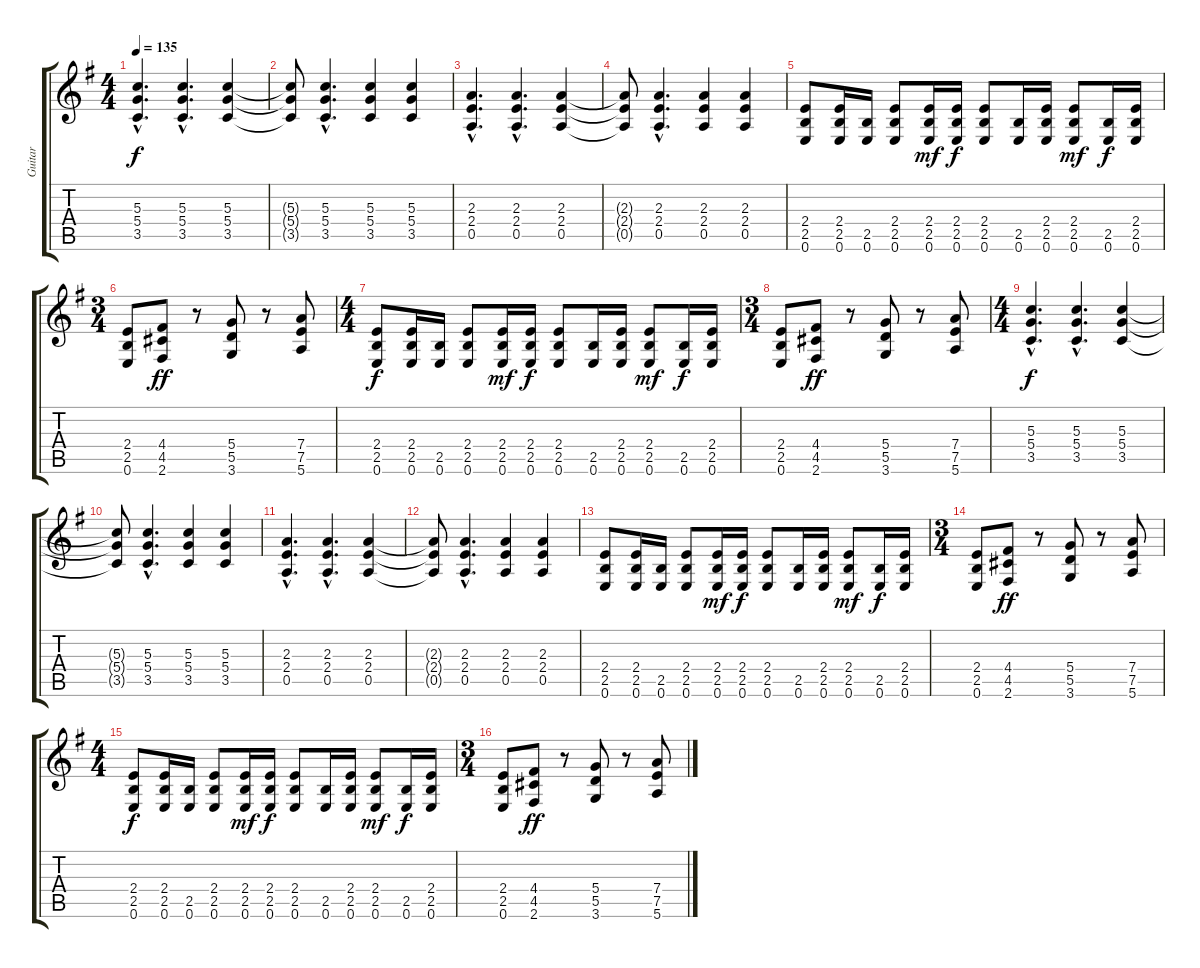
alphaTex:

\track ("Guitar" "Guitar") {instrument distortionguitar}
\staff {score tabs}
\tuning (E4 B3 G3 D3 A2 E2) {hide}
\ts (4 4)
\tempo 135
\clef g2
\ks g
(5.3{hac} 5.4{hac} 3.5{hac}).4{d dy f} (5.3{hac} 5.4{hac} 3.5{hac}).4{d} (5.3 5.4 3.5).4 |
(5.3{t} 5.4{t} 3.5{t}).8 (5.3{hac} 5.4{hac} 3.5{hac}).4{d} (5.3 5.4 3.5).4 (5.3 5.4 3.5).4 |
(2.3{hac} 2.4{hac} 0.5{hac}).4{d} (2.3{hac} 2.4{hac} 0.5{hac}).4{d} (2.3 2.4 0.5).4 |
(2.3{t} 2.4{t} 0.5{t}).8 (2.3{hac} 2.4{hac} 0.5{hac}).4{d} (2.3 2.4 0.5).4 (2.3 2.4 0.5).4 |
(2.4 2.5 0.6).8{instrument electricguitarmuted} (2.4 2.5 0.6).16 (2.5 0.6).16 (2.4 2.5 0.6).8 (2.4 2.5 0.6).16{dy mf} (2.4 2.5 0.6).16{dy f} (2.4 2.5 0.6).8 (2.5 0.6).16 (2.4 2.5 0.6).16 (2.4 2.5 0.6).8{dy mf} (2.5 0.6).16{dy f} (2.4 2.5 0.6).16 |
\ts (3 4)
(2.4 2.5 0.6).8{instrument distortionguitar} (4.4 4.5 2.6).8{dy ff} r.8 (5.4 5.5 3.6).8 r.8 (7.4 7.5 5.6).8 |
\ts (4 4)
(2.4 2.5 0.6).8{dy f instrument electricguitarmuted} (2.4 2.5 0.6).16 (2.5 0.6).16 (2.4 2.5 0.6).8 (2.4 2.5 0.6).16{dy mf} (2.4 2.5 0.6).16{dy f} (2.4 2.5 0.6).8 (2.5 0.6).16 (2.4 2.5 0.6).16 (2.4 2.5 0.6).8{dy mf} (2.5 0.6).16{dy f} (2.4 2.5 0.6).16 |
\ts (3 4)
(2.4 2.5 0.6).8{instrument distortionguitar} (4.4 4.5 2.6).8{dy ff} r.8 (5.4 5.5 3.6).8 r.8 (7.4 7.5 5.6).8 |
\ts (4 4)
(5.3{hac} 5.4{hac} 3.5{hac}).4{d dy f} (5.3{hac} 5.4{hac} 3.5{hac}).4{d} (5.3 5.4 3.5).4 |
(5.3{t} 5.4{t} 3.5{t}).8 (5.3{hac} 5.4{hac} 3.5{hac}).4{d} (5.3 5.4 3.5).4 (5.3 5.4 3.5).4 |
(2.3{hac} 2.4{hac} 0.5{hac}).4{d} (2.3{hac} 2.4{hac} 0.5{hac}).4{d} (2.3 2.4 0.5).4 |
(2.3{t} 2.4{t} 0.5{t}).8 (2.3{hac} 2.4{hac} 0.5{hac}).4{d} (2.3 2.4 0.5).4 (2.3 2.4 0.5).4 |
(2.4 2.5 0.6).8 (2.4 2.5 0.6).16 (2.5 0.6).16 (2.4 2.5 0.6).8 (2.4 2.5 0.6).16{dy mf} (2.4 2.5 0.6).16{dy f} (2.4 2.5 0.6).8 (2.5 0.6).16 (2.4 2.5 0.6).16 (2.4 2.5 0.6).8{dy mf} (2.5 0.6).16{dy f} (2.4 2.5 0.6).16 |
\ts (3 4)
(2.4 2.5 0.6).8{instrument distortionguitar} (4.4 4.5 2.6).8{dy ff} r.8 (5.4 5.5 3.6).8 r.8 (7.4 7.5 5.6).8 |
\ts (4 4)
(2.4 2.5 0.6).8{dy f} (2.4 2.5 0.6).16 (2.5 0.6).16 (2.4 2.5 0.6).8 (2.4 2.5 0.6).16{dy mf} (2.4 2.5 0.6).16{dy f} (2.4 2.5 0.6).8 (2.5 0.6).16 (2.4 2.5 0.6).16 (2.4 2.5 0.6).8{dy mf} (2.5 0.6).16{dy f} (2.4 2.5 0.6).16 |
\ts (3 4)
(2.4 2.5 0.6).8{instrument distortionguitar} (4.4 4.5 2.6).8{dy ff} r.8 (5.4 5.5 3.6).8 r.8 (7.4 7.5 5.6).8
